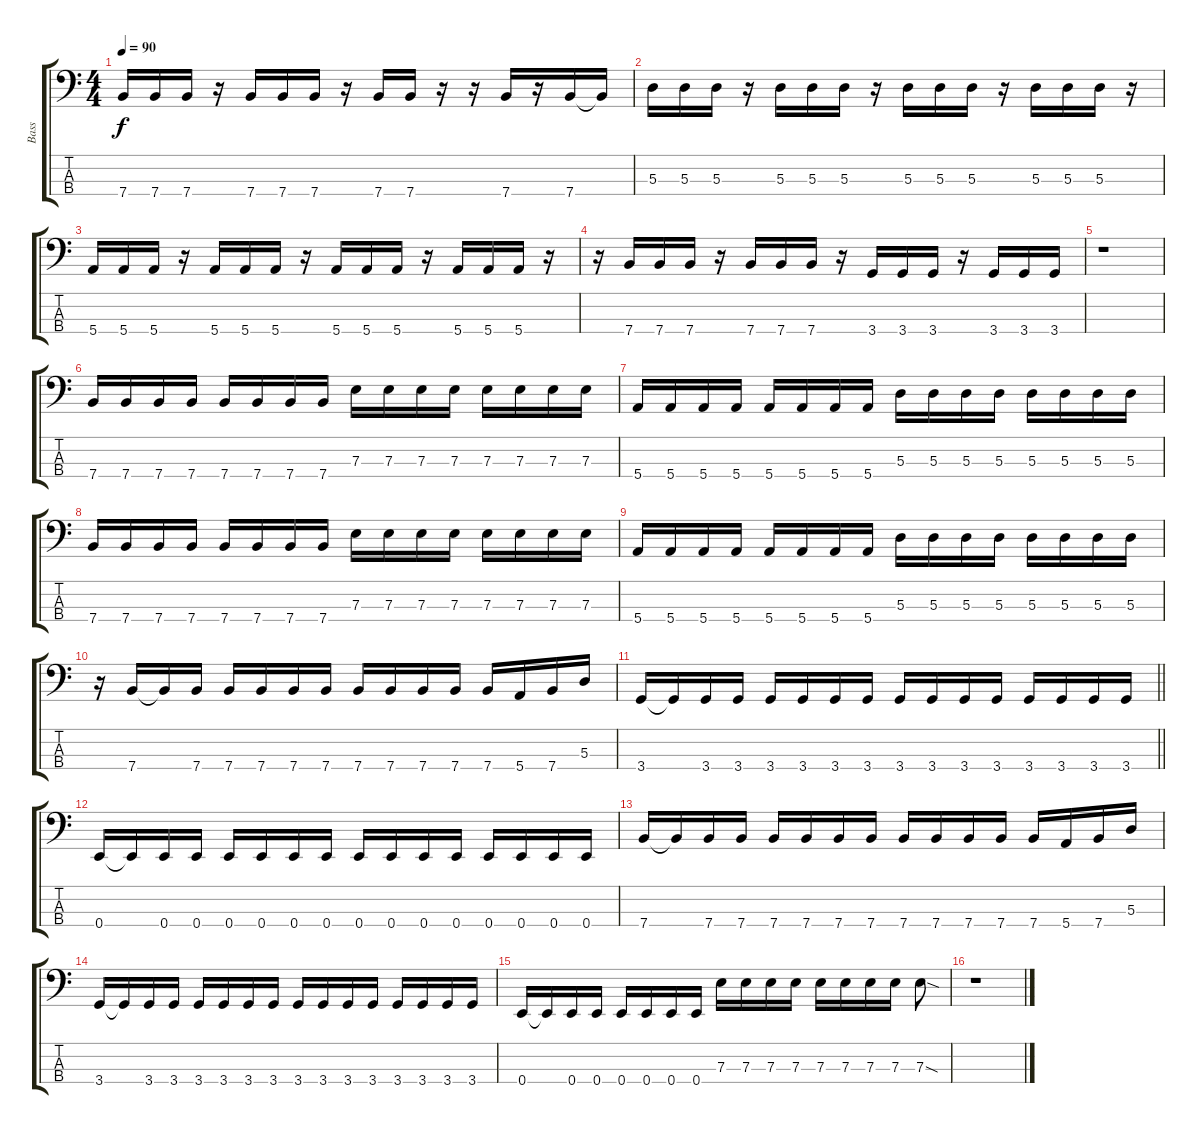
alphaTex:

\track ("Bass" "Bass") {instrument electricbassfinger}
\staff {score tabs}
\tuning (G2 D2 A1 E1) {hide}
\ts (4 4)
\tempo 90
\clef f4
\ks c
7.4.16{dy f} 7.4.16 7.4.16 r.16 7.4.16 7.4.16 7.4.16 r.16 7.4.16 7.4.16 r.16 r.16 7.4.16 r.16 7.4.16 7.4{t}.16 |
5.3.16 5.3.16 5.3.16 r.16 5.3.16 5.3.16 5.3.16 r.16 5.3.16 5.3.16 5.3.16 r.16 5.3.16 5.3.16 5.3.16 r.16 |
5.4.16 5.4.16 5.4.16 r.16 5.4.16 5.4.16 5.4.16 r.16 5.4.16 5.4.16 5.4.16 r.16 5.4.16 5.4.16 5.4.16 r.16 |
r.16 7.4.16 7.4.16 7.4.16 r.16 7.4.16 7.4.16 7.4.16 r.16 3.4.16 3.4.16 3.4.16 r.16 3.4.16 3.4.16 3.4.16 |
r.1 |
7.4.16 7.4.16 7.4.16 7.4.16 7.4.16 7.4.16 7.4.16 7.4.16 7.3.16 7.3.16 7.3.16 7.3.16 7.3.16 7.3.16 7.3.16 7.3.16 |
5.4.16 5.4.16 5.4.16 5.4.16 5.4.16 5.4.16 5.4.16 5.4.16 5.3.16 5.3.16 5.3.16 5.3.16 5.3.16 5.3.16 5.3.16 5.3.16 |
7.4.16 7.4.16 7.4.16 7.4.16 7.4.16 7.4.16 7.4.16 7.4.16 7.3.16 7.3.16 7.3.16 7.3.16 7.3.16 7.3.16 7.3.16 7.3.16 |
5.4.16 5.4.16 5.4.16 5.4.16 5.4.16 5.4.16 5.4.16 5.4.16 5.3.16 5.3.16 5.3.16 5.3.16 5.3.16 5.3.16 5.3.16 5.3.16 |
r.16 7.4.16 7.4{t}.16 7.4.16 7.4.16 7.4.16 7.4.16 7.4.16 7.4.16 7.4.16 7.4.16 7.4.16 7.4.16 5.4.16 7.4.16 5.3.16 |
\barLineRight lightlight
3.4.16 3.4{t}.16 3.4.16 3.4.16 3.4.16 3.4.16 3.4.16 3.4.16 3.4.16 3.4.16 3.4.16 3.4.16 3.4.16 3.4.16 3.4.16 3.4.16 |
0.4.16 0.4{t}.16 0.4.16 0.4.16 0.4.16 0.4.16 0.4.16 0.4.16 0.4.16 0.4.16 0.4.16 0.4.16 0.4.16 0.4.16 0.4.16 0.4.16 |
7.4.16 7.4{t}.16 7.4.16 7.4.16 7.4.16 7.4.16 7.4.16 7.4.16 7.4.16 7.4.16 7.4.16 7.4.16 7.4.16 5.4.16 7.4.16 5.3.16 |
3.4.16 3.4{t}.16 3.4.16 3.4.16 3.4.16 3.4.16 3.4.16 3.4.16 3.4.16 3.4.16 3.4.16 3.4.16 3.4.16 3.4.16 3.4.16 3.4.16 |
0.4.16 0.4{t}.16 0.4.16 0.4.16 0.4.16 0.4.16 0.4.16 0.4.16 7.3.16 7.3.16 7.3.16 7.3.16 7.3.16 7.3.16 7.3.16 7.3.16 7.3{sod}.8 |
r.1
